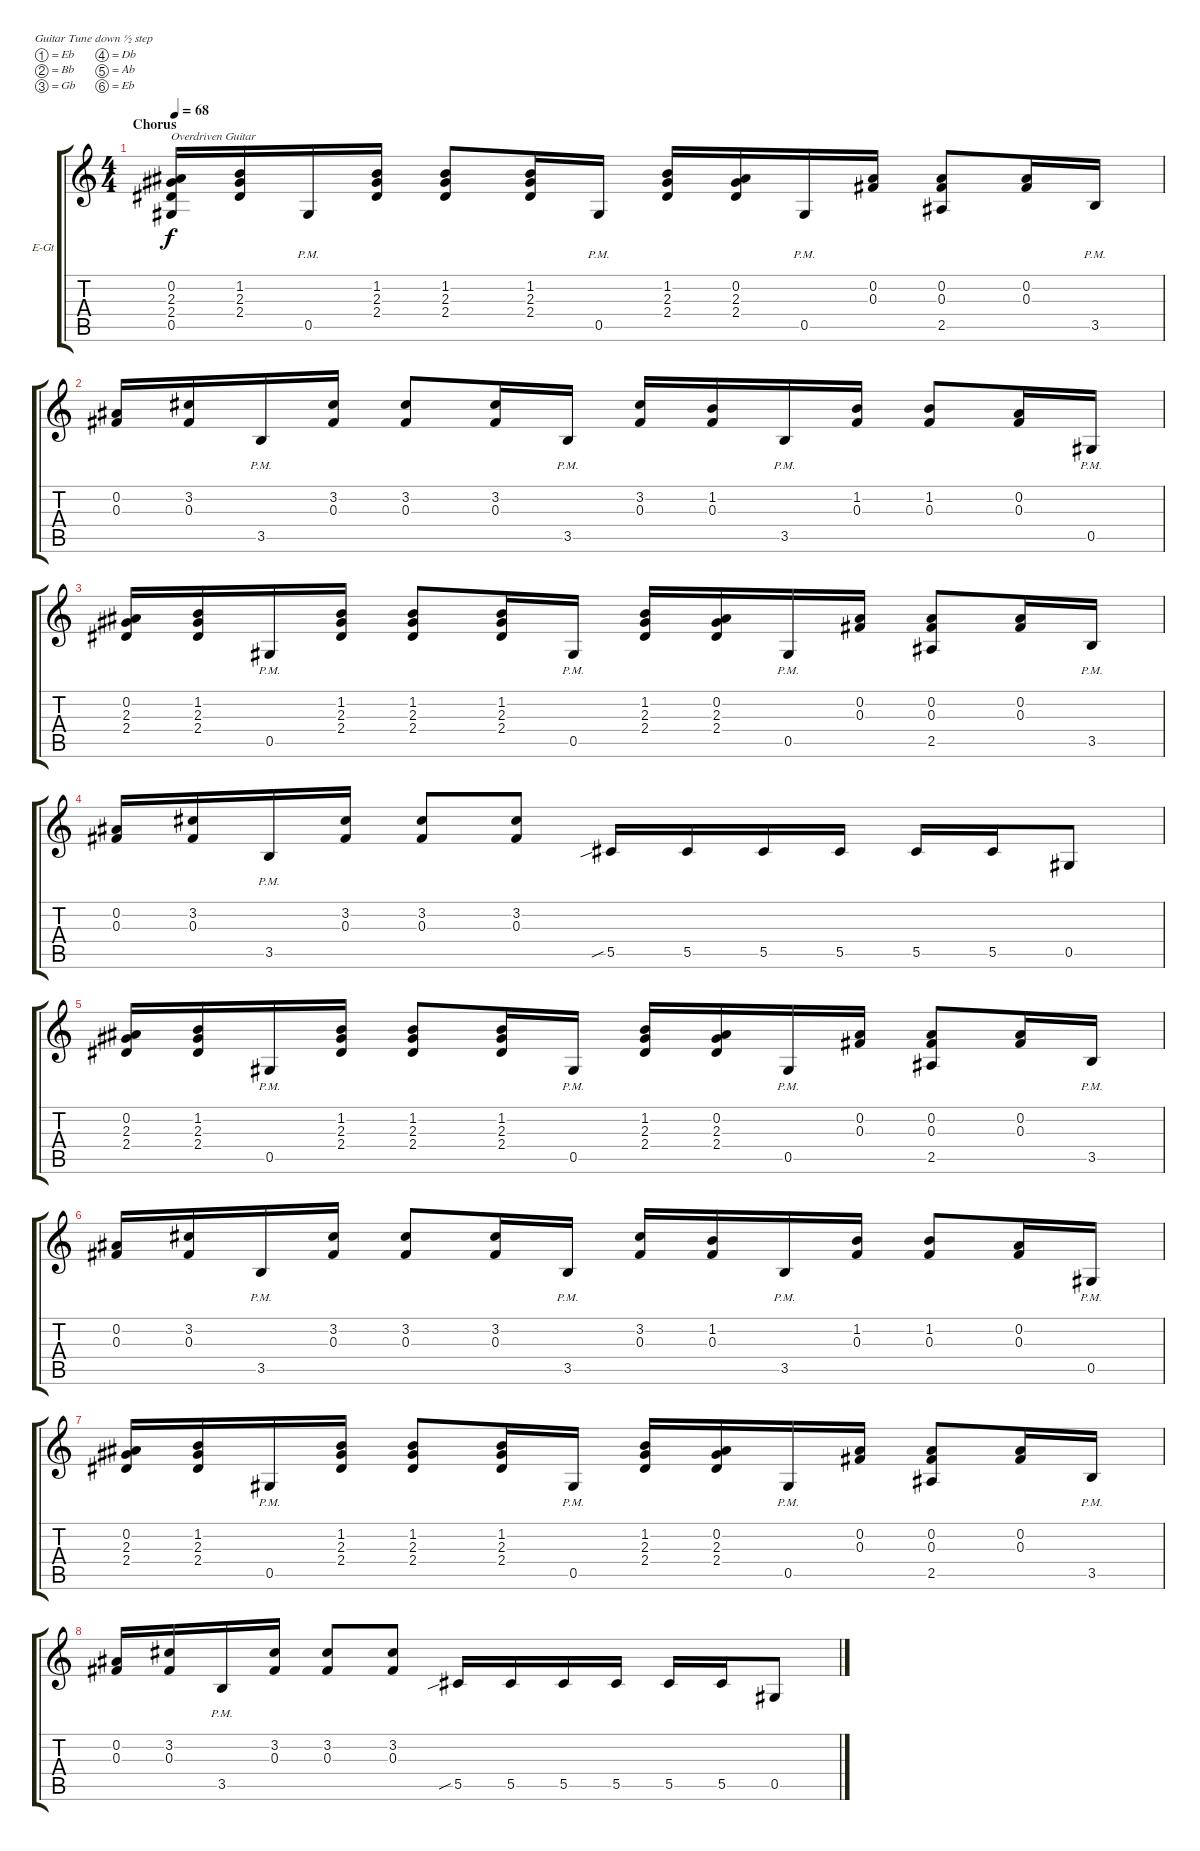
\bracketExtendMode groupsimilarinstruments
\firstSystemTrackNameOrientation horizontal
\otherSystemsTrackNameOrientation horizontal
\track ("Igor'" "E-Gt") {instrument overdrivenguitar}
\staff {score tabs}
\tuning (Eb4 Bb3 Gb3 Db3 Ab2 Eb2)
\ts (4 4)
\section ("" "Chorus")
\tempo 68
\clef g2
\ks c
(0.2 2.3 2.4 0.5).16{txt "Overdriven Guitar" dy f} (1.2 2.3 2.4).16 0.5{pm}.16 (1.2 2.3 2.4).16 (1.2 2.3 2.4).8 (1.2 2.3 2.4).16 0.5{pm}.16 (1.2 2.3 2.4).16 (0.2 2.3 2.4).16 0.5{pm}.16 (0.2 0.3).16 (0.2 0.3 2.5).8 (0.2 0.3).16 3.5{pm}.16 |
(0.2 0.3).16 (3.2 0.3).16 3.5{pm}.16 (3.2 0.3).16 (3.2 0.3).8 (3.2 0.3).16 3.5{pm}.16 (3.2 0.3).16 (1.2 0.3).16 3.5{pm}.16 (1.2 0.3).16 (1.2 0.3).8 (0.2 0.3).16 0.5{pm}.16 |
(0.2 2.3 2.4).16 (1.2 2.3 2.4).16 0.5{pm}.16 (1.2 2.3 2.4).16 (1.2 2.3 2.4).8 (1.2 2.3 2.4).16 0.5{pm}.16 (1.2 2.3 2.4).16 (0.2 2.3 2.4).16 0.5{pm}.16 (0.2 0.3).16 (0.2 0.3 2.5).8 (0.2 0.3).16 3.5{pm}.16 |
(0.2 0.3).16 (3.2 0.3).16 3.5{pm}.16 (3.2 0.3).16 (3.2 0.3).8 (3.2 0.3).8{beam split} 5.5{sib}.16{beam merge} 5.5.16{beam merge} 5.5.16{beam merge} 5.5.16{beam split} 5.5.16 5.5.16 0.5.8 |
(0.2 2.3 2.4).16 (1.2 2.3 2.4).16 0.5{pm}.16 (1.2 2.3 2.4).16 (1.2 2.3 2.4).8 (1.2 2.3 2.4).16 0.5{pm}.16 (1.2 2.3 2.4).16 (0.2 2.3 2.4).16 0.5{pm}.16 (0.2 0.3).16 (0.2 0.3 2.5).8 (0.2 0.3).16 3.5{pm}.16 |
(0.2 0.3).16 (3.2 0.3).16 3.5{pm}.16 (3.2 0.3).16 (3.2 0.3).8 (3.2 0.3).16 3.5{pm}.16 (3.2 0.3).16 (1.2 0.3).16 3.5{pm}.16 (1.2 0.3).16 (1.2 0.3).8 (0.2 0.3).16 0.5{pm}.16 |
(0.2 2.3 2.4).16 (1.2 2.3 2.4).16 0.5{pm}.16 (1.2 2.3 2.4).16 (1.2 2.3 2.4).8 (1.2 2.3 2.4).16 0.5{pm}.16 (1.2 2.3 2.4).16 (0.2 2.3 2.4).16 0.5{pm}.16 (0.2 0.3).16 (0.2 0.3 2.5).8 (0.2 0.3).16 3.5{pm}.16 |
(0.2 0.3).16 (3.2 0.3).16 3.5{pm}.16 (3.2 0.3).16 (3.2 0.3).8 (3.2 0.3).8{beam split} 5.5{sib}.16{beam merge} 5.5.16{beam merge} 5.5.16{beam merge} 5.5.16{beam split} 5.5.16 5.5.16 0.5.8
